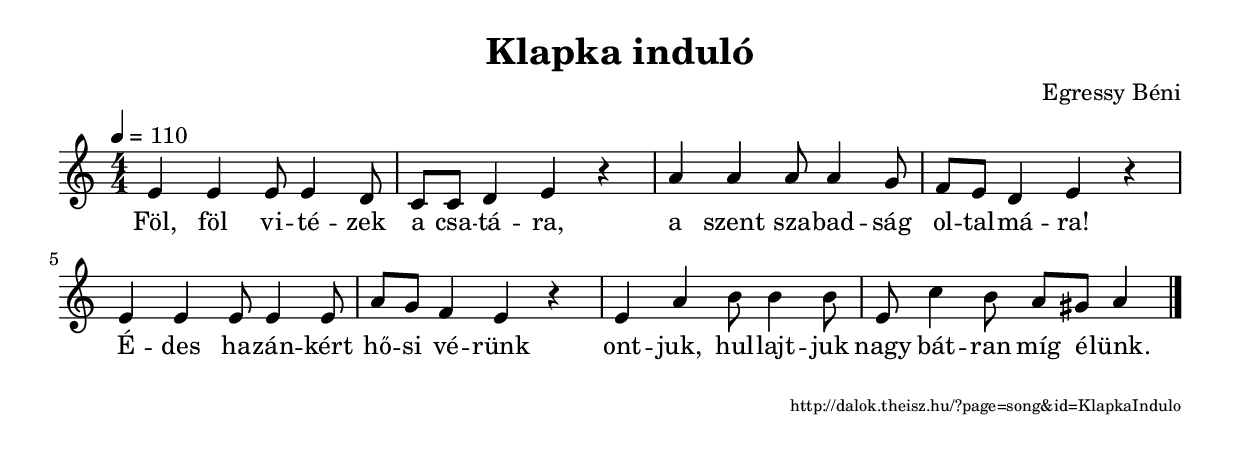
\version "2.10.33"


\header {
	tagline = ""	title = "Klapka induló"
	composer = "Egressy Béni"
}

VoiceA = { \key a \minor \override Staff.TimeSignature #'style = #'()  \time 4/4 \tempo 4=110
	\relative f' { e4 e e8 e4 d8 c c d4 e r
a a a8 a4 g8 f e d4 e r
e e e8 e4 e8 a g f4 e r
e a b8 b4 b8 e,8 c'4 b8 a gis a4 \bar "|."
	}
}
SplitLyricsA = \lyricmode { 
Föl, föl vi -- té -- zek a csa -- tá -- ra,
a szent sza -- bad -- ság ol -- tal -- má -- ra!
É -- des ha -- zán -- kért hő -- si vé -- rünk
ont -- juk, hul -- lajt -- juk nagy bát -- ran míg é -- lünk.
}
\score {
	<<
		\context Voice = songStaff { \VoiceA }
		\lyricsto "songStaff" \new Lyrics \SplitLyricsA
	>>
	\layout {
		indent = #0
	}
}

\score {
	<<
		\context Voice = songStaff { \VoiceA }
	>>
	\midi {
	}
}

\markup { \fill-line { \hspace #1 \super http://dalok.theisz.hu/?page=song&id=KlapkaIndulo } }

\paper {
}
